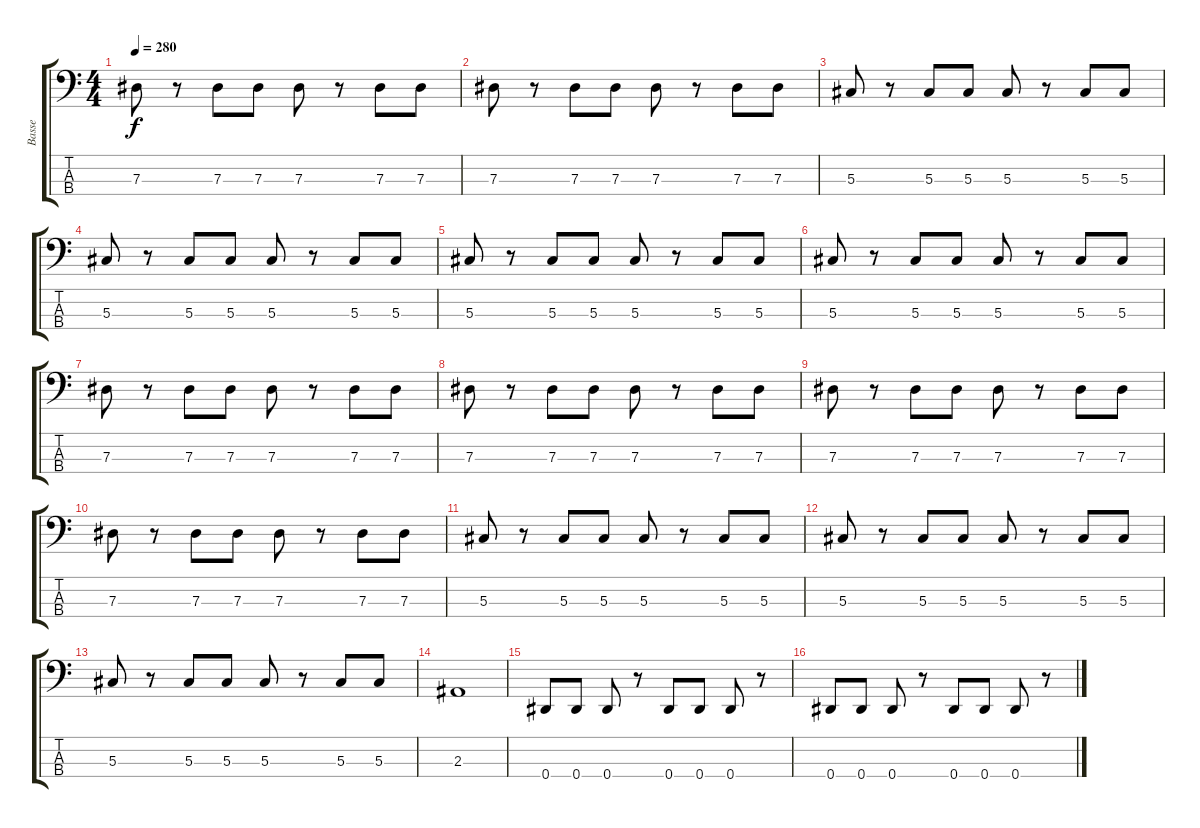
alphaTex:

\track ("Basse" "Basse") {instrument electricbassfinger}
\staff {score tabs}
\tuning (Gb2 Db2 Ab1 Eb1) {hide}
\ts (4 4)
\tempo 280
\clef f4
\ks c
7.3.8{dy f} r.8 7.3.8 7.3.8 7.3.8 r.8 7.3.8 7.3.8 |
7.3.8 r.8 7.3.8 7.3.8 7.3.8 r.8 7.3.8 7.3.8 |
5.3.8 r.8 5.3.8 5.3.8 5.3.8 r.8 5.3.8 5.3.8 |
5.3.8 r.8 5.3.8 5.3.8 5.3.8 r.8 5.3.8 5.3.8 |
5.3.8 r.8 5.3.8 5.3.8 5.3.8 r.8 5.3.8 5.3.8 |
5.3.8 r.8 5.3.8 5.3.8 5.3.8 r.8 5.3.8 5.3.8 |
7.3.8 r.8 7.3.8 7.3.8 7.3.8 r.8 7.3.8 7.3.8 |
7.3.8 r.8 7.3.8 7.3.8 7.3.8 r.8 7.3.8 7.3.8 |
7.3.8 r.8 7.3.8 7.3.8 7.3.8 r.8 7.3.8 7.3.8 |
7.3.8 r.8 7.3.8 7.3.8 7.3.8 r.8 7.3.8 7.3.8 |
5.3.8 r.8 5.3.8 5.3.8 5.3.8 r.8 5.3.8 5.3.8 |
5.3.8 r.8 5.3.8 5.3.8 5.3.8 r.8 5.3.8 5.3.8 |
5.3.8 r.8 5.3.8 5.3.8 5.3.8 r.8 5.3.8 5.3.8 |
2.3.1 |
0.4.8 0.4.8 0.4.8 r.8 0.4.8 0.4.8 0.4.8 r.8 |
0.4.8 0.4.8 0.4.8 r.8 0.4.8 0.4.8 0.4.8 r.8
